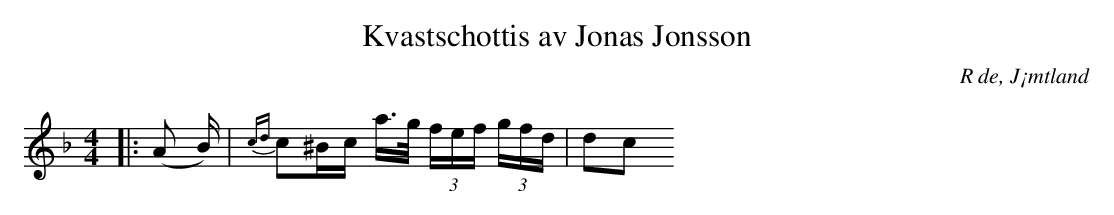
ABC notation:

X:1
T:Kvastschottis av Jonas Jonsson
O:R de, J¡mtland
M:4/4
L:1/16
K:F
|: (A2 B) | {cd}c2^Bc a>g (3fef (3gfd | d2c2
